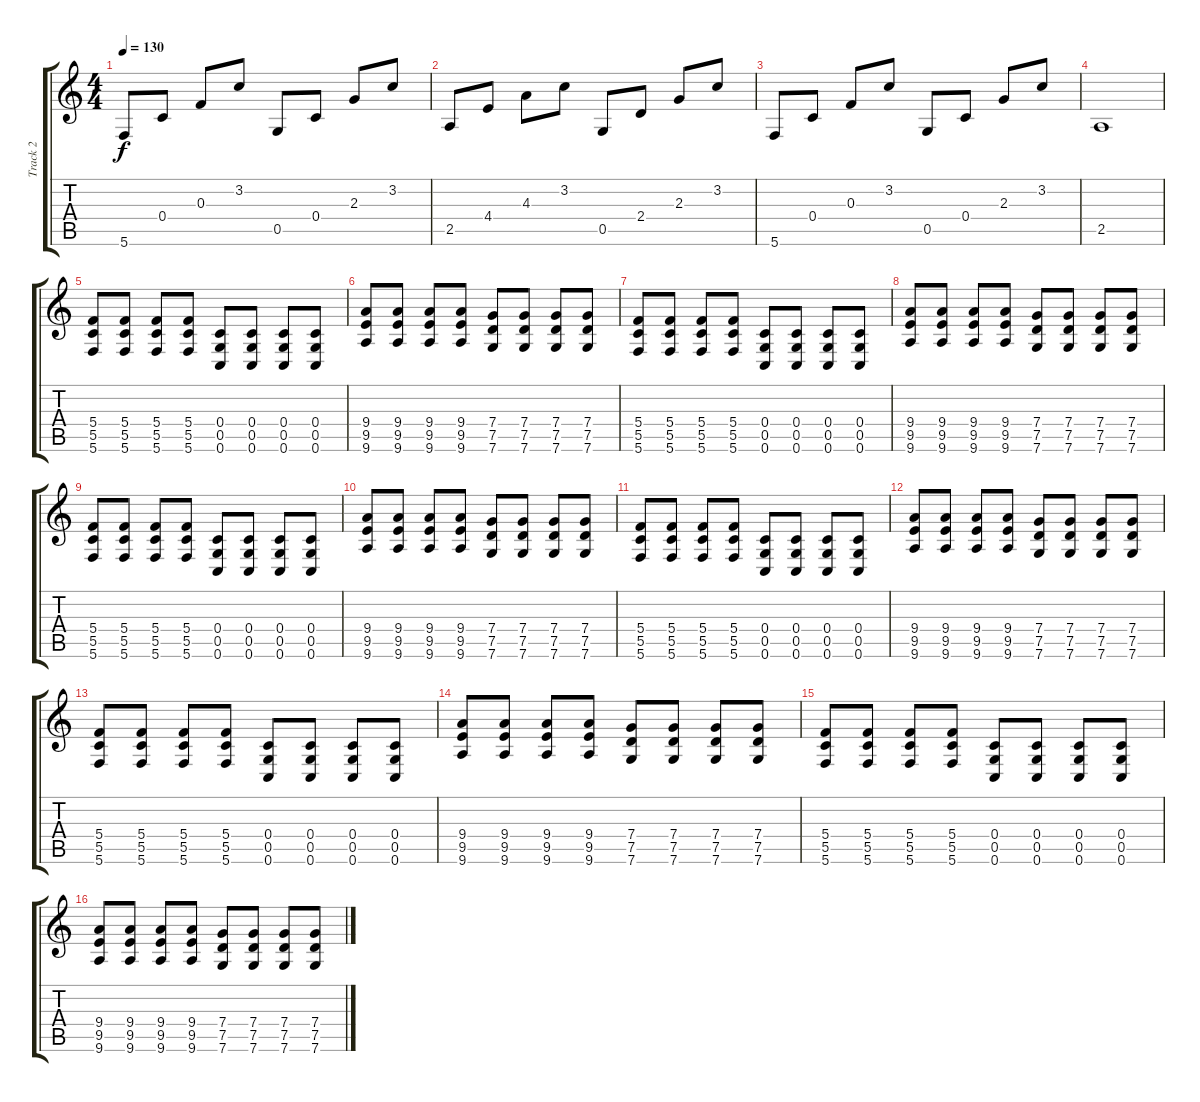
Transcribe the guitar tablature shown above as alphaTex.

\track ("Track 2" "Track 2") {instrument distortionguitar}
\staff {score tabs}
\tuning (D4 A3 F3 C3 G2 C2) {hide}
\ts (4 4)
\tempo 130
\clef g2
\ks c
5.6.8{dy f} 0.4.8 0.3.8 3.2.8 0.5.8 0.4.8 2.3.8 3.2.8 |
2.5.8 4.4.8 4.3.8 3.2.8 0.5.8 2.4.8 2.3.8 3.2.8 |
5.6.8 0.4.8 0.3.8 3.2.8 0.5.8 0.4.8 2.3.8 3.2.8 |
2.5.1 |
(5.4 5.5 5.6).8{volume 16 instrument distortionguitar} (5.4 5.5 5.6).8 (5.4 5.5 5.6).8 (5.4 5.5 5.6).8 (0.4 0.5 0.6).8 (0.4 0.5 0.6).8 (0.4 0.5 0.6).8 (0.4 0.5 0.6).8 |
(9.4 9.5 9.6).8 (9.4 9.5 9.6).8 (9.4 9.5 9.6).8 (9.4 9.5 9.6).8 (7.4 7.5 7.6).8 (7.4 7.5 7.6).8 (7.4 7.5 7.6).8 (7.4 7.5 7.6).8 |
(5.4 5.5 5.6).8 (5.4 5.5 5.6).8 (5.4 5.5 5.6).8 (5.4 5.5 5.6).8 (0.4 0.5 0.6).8 (0.4 0.5 0.6).8 (0.4 0.5 0.6).8 (0.4 0.5 0.6).8 |
(9.4 9.5 9.6).8 (9.4 9.5 9.6).8 (9.4 9.5 9.6).8 (9.4 9.5 9.6).8 (7.4 7.5 7.6).8 (7.4 7.5 7.6).8 (7.4 7.5 7.6).8 (7.4 7.5 7.6).8 |
(5.4 5.5 5.6).8 (5.4 5.5 5.6).8 (5.4 5.5 5.6).8 (5.4 5.5 5.6).8 (0.4 0.5 0.6).8 (0.4 0.5 0.6).8 (0.4 0.5 0.6).8 (0.4 0.5 0.6).8 |
(9.4 9.5 9.6).8 (9.4 9.5 9.6).8 (9.4 9.5 9.6).8 (9.4 9.5 9.6).8 (7.4 7.5 7.6).8 (7.4 7.5 7.6).8 (7.4 7.5 7.6).8 (7.4 7.5 7.6).8 |
(5.4 5.5 5.6).8 (5.4 5.5 5.6).8 (5.4 5.5 5.6).8 (5.4 5.5 5.6).8 (0.4 0.5 0.6).8 (0.4 0.5 0.6).8 (0.4 0.5 0.6).8 (0.4 0.5 0.6).8 |
(9.4 9.5 9.6).8 (9.4 9.5 9.6).8 (9.4 9.5 9.6).8 (9.4 9.5 9.6).8 (7.4 7.5 7.6).8 (7.4 7.5 7.6).8 (7.4 7.5 7.6).8 (7.4 7.5 7.6).8 |
(5.4 5.5 5.6).8 (5.4 5.5 5.6).8 (5.4 5.5 5.6).8 (5.4 5.5 5.6).8 (0.4 0.5 0.6).8 (0.4 0.5 0.6).8 (0.4 0.5 0.6).8 (0.4 0.5 0.6).8 |
(9.4 9.5 9.6).8 (9.4 9.5 9.6).8 (9.4 9.5 9.6).8 (9.4 9.5 9.6).8 (7.4 7.5 7.6).8 (7.4 7.5 7.6).8 (7.4 7.5 7.6).8 (7.4 7.5 7.6).8 |
(5.4 5.5 5.6).8 (5.4 5.5 5.6).8 (5.4 5.5 5.6).8 (5.4 5.5 5.6).8 (0.4 0.5 0.6).8 (0.4 0.5 0.6).8 (0.4 0.5 0.6).8 (0.4 0.5 0.6).8 |
(9.4 9.5 9.6).8 (9.4 9.5 9.6).8 (9.4 9.5 9.6).8 (9.4 9.5 9.6).8 (7.4 7.5 7.6).8 (7.4 7.5 7.6).8 (7.4 7.5 7.6).8 (7.4 7.5 7.6).8
